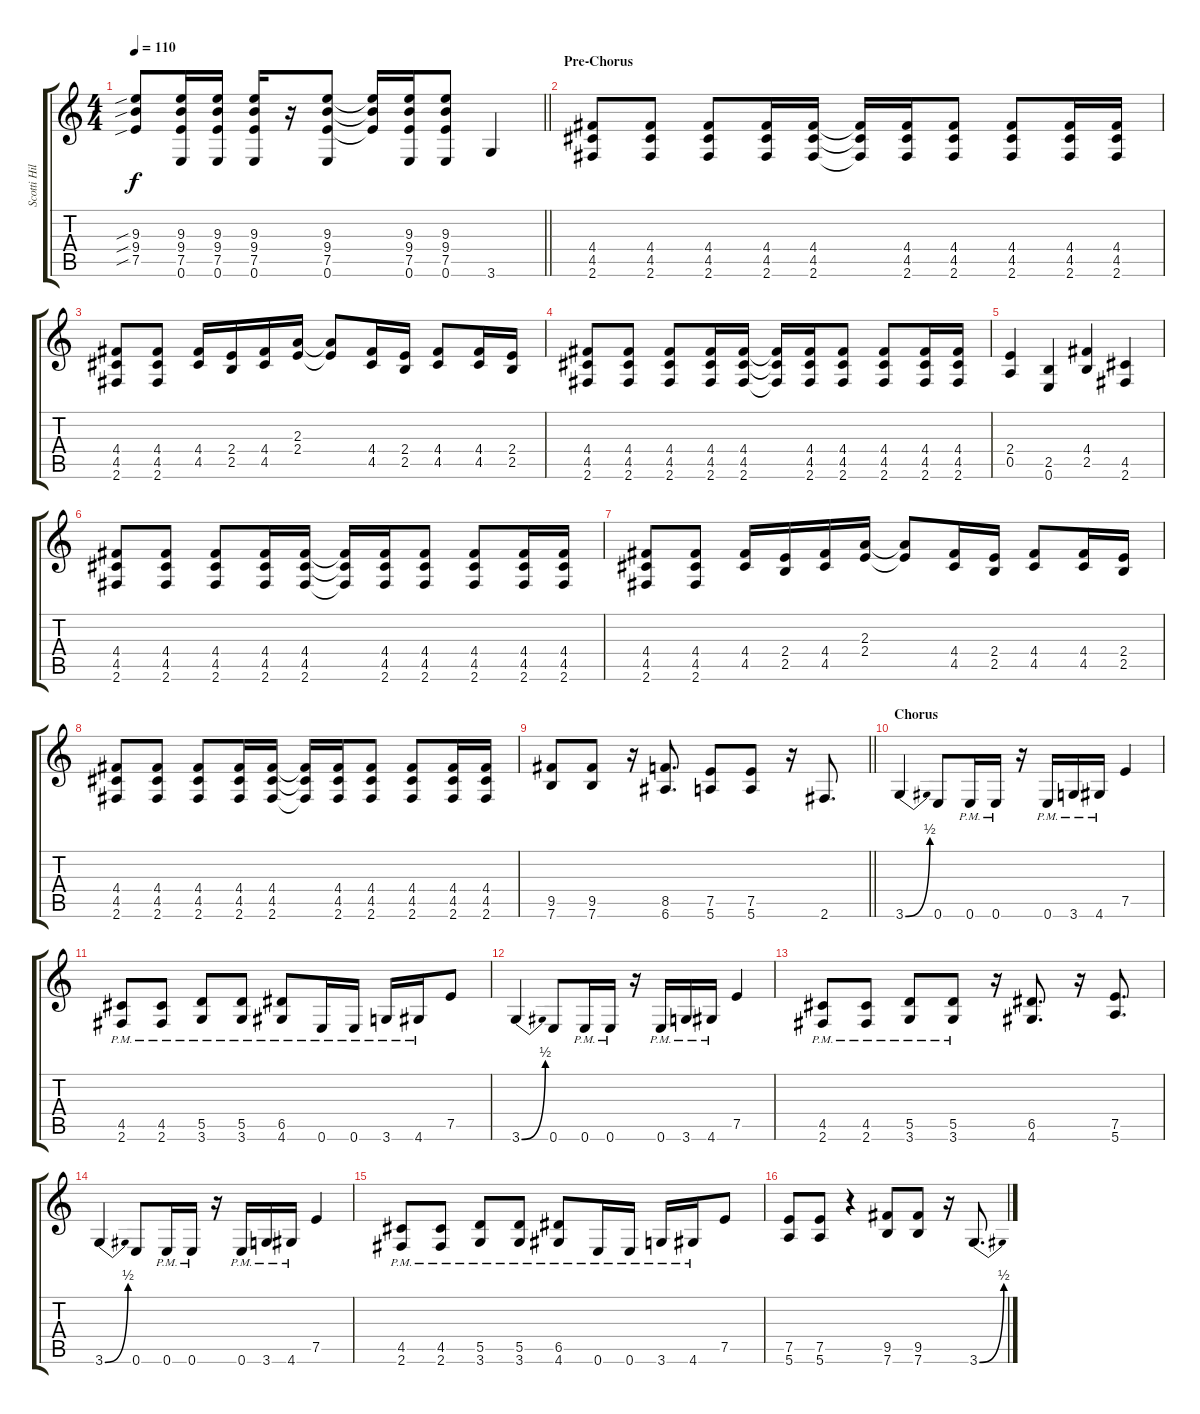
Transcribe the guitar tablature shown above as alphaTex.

\track ("Scotti Hill - Rhytm Guitar" "Scotti Hil") {instrument overdrivenguitar}
\staff {score tabs}
\tuning (E4 B3 G3 D3 A2 E2) {hide}
\ts (4 4)
\tempo 110
\clef g2
\barLineRight lightlight
\ks c
(9.3{sib} 9.4{sib} 7.5{sib}).8{dy f} (9.3 9.4 7.5 0.6).16 (9.3 9.4 7.5 0.6).16 (9.3 9.4 7.5 0.6).16 r.16 (9.3 9.4 7.5 0.6).8 (9.3{t} 9.4{t} 7.5{t}).16 (9.3 9.4 7.5 0.6).16 (9.3 9.4 7.5 0.6).8 3.6.4 |
\section ("" "Pre-Chorus")
(4.4 4.5 2.6).8 (4.4 4.5 2.6).8 (4.4 4.5 2.6).8 (4.4 4.5 2.6).16 (4.4 4.5 2.6).16 (4.4{t} 4.5{t} 2.6{t}).16 (4.4 4.5 2.6).16 (4.4 4.5 2.6).8 (4.4 4.5 2.6).8 (4.4 4.5 2.6).16 (4.4 4.5 2.6).16 |
(4.4 4.5 2.6).8 (4.4 4.5 2.6).8 (4.4 4.5).16 (2.4 2.5).16 (4.4 4.5).16 (2.3 2.4).16 (2.3{t} 2.4{t}).8 (4.4 4.5).16 (2.4 2.5).16 (4.4 4.5).8 (4.4 4.5).16 (2.4 2.5).16 |
(4.4 4.5 2.6).8 (4.4 4.5 2.6).8 (4.4 4.5 2.6).8 (4.4 4.5 2.6).16 (4.4 4.5 2.6).16 (4.4{t} 4.5{t} 2.6{t}).16 (4.4 4.5 2.6).16 (4.4 4.5 2.6).8 (4.4 4.5 2.6).8 (4.4 4.5 2.6).16 (4.4 4.5 2.6).16 |
(2.4 0.5).4 (2.5 0.6).4 (4.4 2.5).4 (4.5 2.6).4 |
(4.4 4.5 2.6).8 (4.4 4.5 2.6).8 (4.4 4.5 2.6).8 (4.4 4.5 2.6).16 (4.4 4.5 2.6).16 (4.4{t} 4.5{t} 2.6{t}).16 (4.4 4.5 2.6).16 (4.4 4.5 2.6).8 (4.4 4.5 2.6).8 (4.4 4.5 2.6).16 (4.4 4.5 2.6).16 |
(4.4 4.5 2.6).8 (4.4 4.5 2.6).8 (4.4 4.5).16 (2.4 2.5).16 (4.4 4.5).16 (2.3 2.4).16 (2.3{t} 2.4{t}).8 (4.4 4.5).16 (2.4 2.5).16 (4.4 4.5).8 (4.4 4.5).16 (2.4 2.5).16 |
(4.4 4.5 2.6).8 (4.4 4.5 2.6).8 (4.4 4.5 2.6).8 (4.4 4.5 2.6).16 (4.4 4.5 2.6).16 (4.4{t} 4.5{t} 2.6{t}).16 (4.4 4.5 2.6).16 (4.4 4.5 2.6).8 (4.4 4.5 2.6).8 (4.4 4.5 2.6).16 (4.4 4.5 2.6).16 |
\barLineRight lightlight
(9.5 7.6).8 (9.5 7.6).8 r.16 (8.5 6.6).8{d} (7.5 5.6).8 (7.5 5.6).8 r.16 2.6.8{d} |
\section ("" "Chorus")
3.6{be (bend 0 0 60 2)}.4 0.6.8 0.6{pm}.16 0.6{pm}.16 r.16 0.6{pm}.16 3.6{pm}.16 4.6{pm}.16 7.5.4 |
(4.5{pm} 2.6{pm}).8 (4.5{pm} 2.6{pm}).8 (5.5{pm} 3.6{pm}).8 (5.5{pm} 3.6{pm}).8 (6.5{pm} 4.6{pm}).8 0.6{pm}.16 0.6{pm}.16 3.6{pm}.16 4.6{pm}.16 7.5.8 |
3.6{be (bend 0 0 60 2)}.4 0.6.8 0.6{pm}.16 0.6{pm}.16 r.16 0.6{pm}.16 3.6{pm}.16 4.6{pm}.16 7.5.4 |
(4.5{pm} 2.6{pm}).8 (4.5{pm} 2.6{pm}).8 (5.5{pm} 3.6{pm}).8 (5.5{pm} 3.6{pm}).8 r.16 (6.5 4.6).8{d} r.16 (7.5 5.6).8{d} |
3.6{be (bend 0 0 60 2)}.4 0.6.8 0.6{pm}.16 0.6{pm}.16 r.16 0.6{pm}.16 3.6{pm}.16 4.6{pm}.16 7.5.4 |
(4.5{pm} 2.6{pm}).8 (4.5{pm} 2.6{pm}).8 (5.5{pm} 3.6{pm}).8 (5.5{pm} 3.6{pm}).8 (6.5{pm} 4.6{pm}).8 0.6{pm}.16 0.6{pm}.16 3.6{pm}.16 4.6{pm}.16 7.5.8 |
(7.5 5.6).8 (7.5 5.6).8 r.4 (9.5 7.6).8 (9.5 7.6).8 r.16 3.6{be (bend 0 0 60 2)}.8{d}
